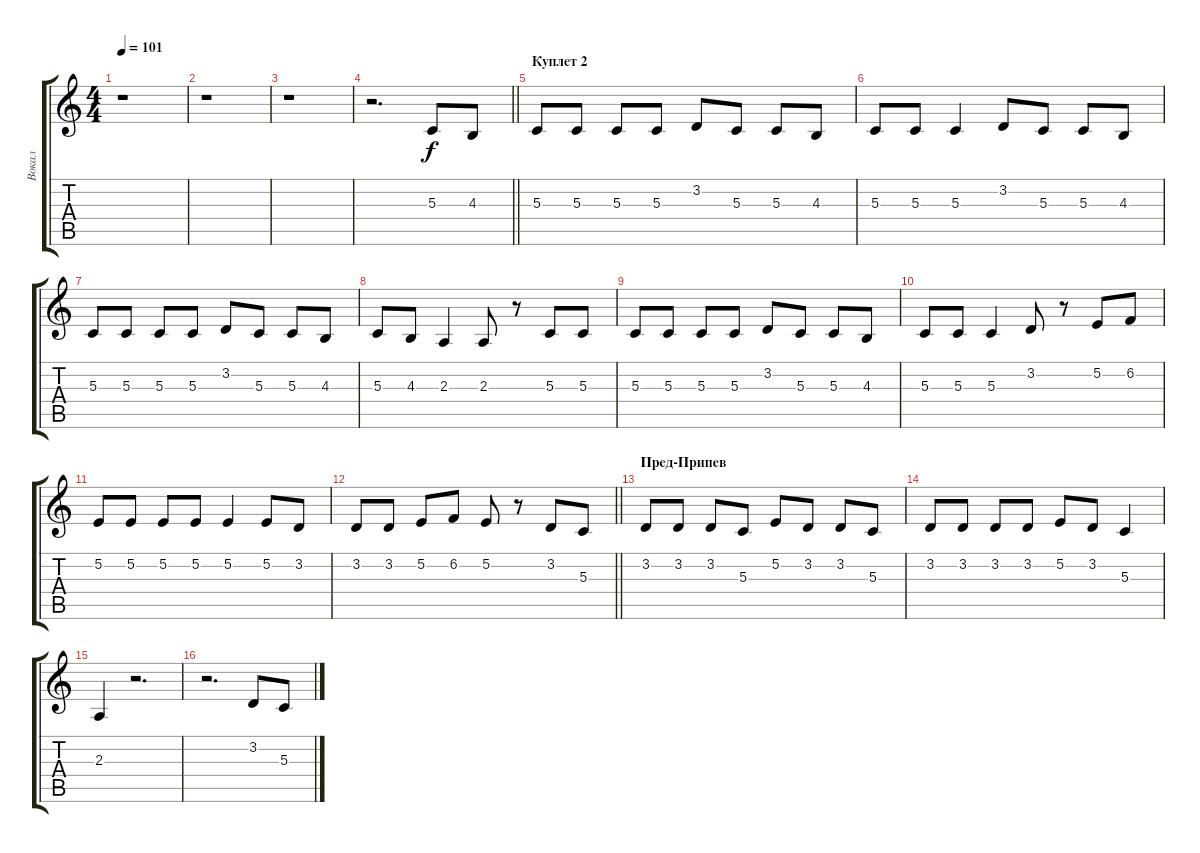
\track ("Вокал" "Вокал") {instrument tenorsax}
\staff {score tabs}
\tuning (E4 B3 G3 D3 A2 E2) {hide}
\ts (4 4)
\tempo 101
\clef g2
\ks c
r.1{dy f} |
r.1 |
r.1 |
\barLineRight lightlight
r.2{d} 5.3.8 4.3.8 |
\section ("" "Куплет 2")
5.3.8 5.3.8 5.3.8 5.3.8 3.2.8 5.3.8 5.3.8 4.3.8 |
5.3.8 5.3.8 5.3.4 3.2.8 5.3.8 5.3.8 4.3.8 |
5.3.8 5.3.8 5.3.8 5.3.8 3.2.8 5.3.8 5.3.8 4.3.8 |
5.3.8 4.3.8 2.3.4 2.3.8 r.8 5.3.8 5.3.8 |
5.3.8 5.3.8 5.3.8 5.3.8 3.2.8 5.3.8 5.3.8 4.3.8 |
5.3.8 5.3.8 5.3.4 3.2.8 r.8 5.2.8 6.2.8 |
5.2.8 5.2.8 5.2.8 5.2.8 5.2.4 5.2.8 3.2.8 |
\barLineRight lightlight
3.2.8 3.2.8 5.2.8 6.2.8 5.2.8 r.8 3.2.8 5.3.8 |
\section ("" "Пред-Припев")
3.2.8 3.2.8 3.2.8 5.3.8 5.2.8 3.2.8 3.2.8 5.3.8 |
3.2.8 3.2.8 3.2.8 3.2.8 5.2.8 3.2.8 5.3.4 |
2.3.4 r.2{d} |
r.2{d} 3.2.8 5.3.8
